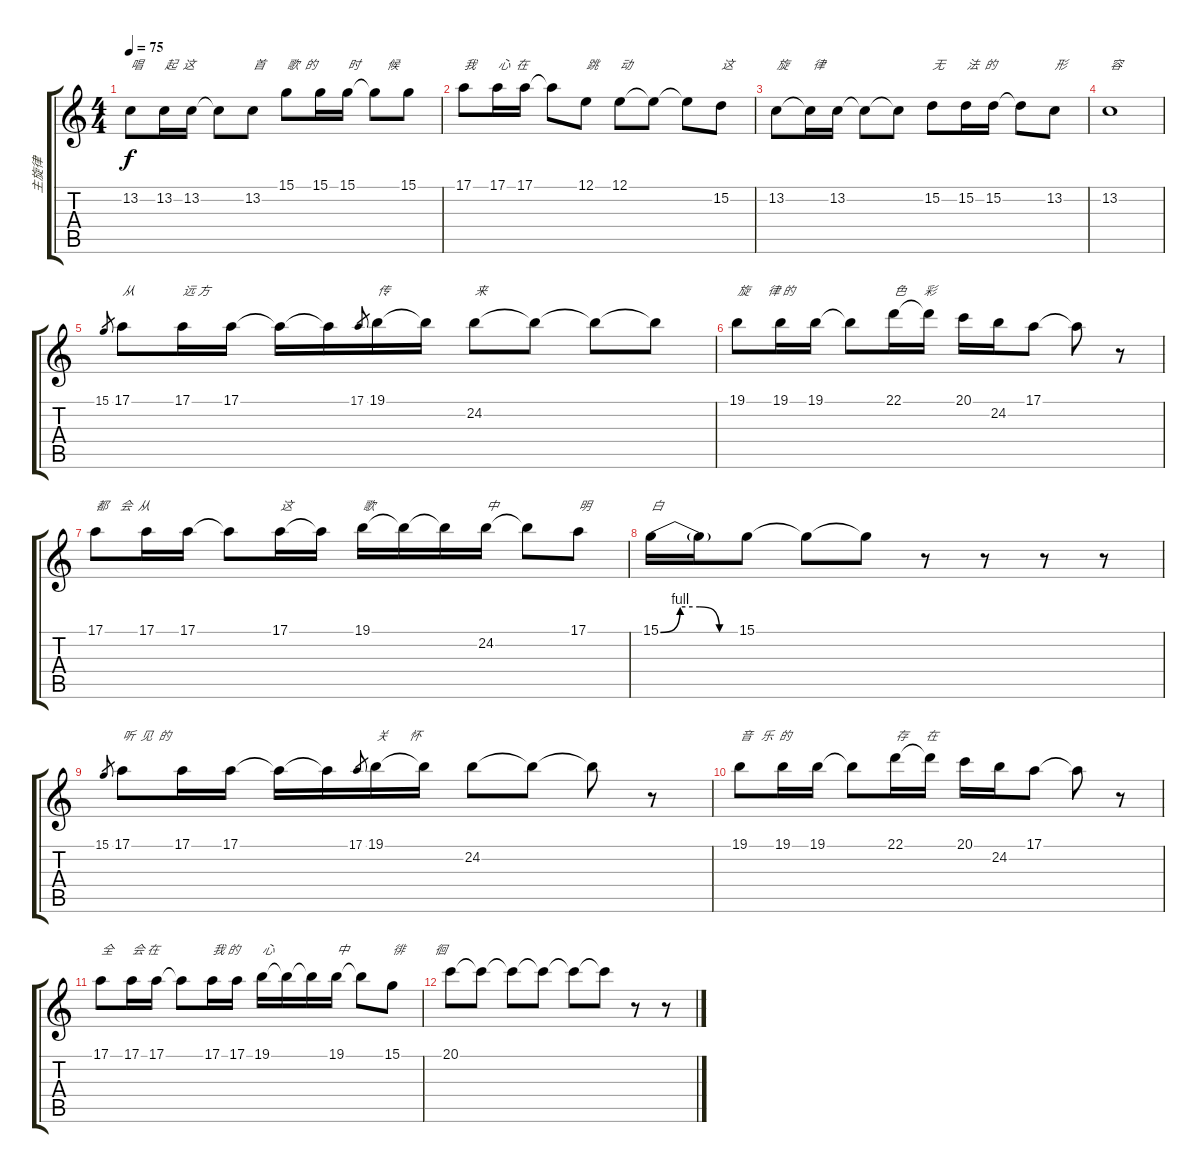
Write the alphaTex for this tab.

\track ("主旋律" "主旋律") {instrument viola}
\staff {score tabs}
\tuning (E4 B3 G3 D3 A2 E2) {hide}
\ts (4 4)
\tempo 75
\clef g2
\ks c
13.2.8{txt "唱" dy f} 13.2.16{txt "起  这"} 13.2.16 13.2{t}.8 13.2.8{txt "首"} 15.1.8{txt "歌  的"} 15.1.16 15.1.16{txt "时         候"} 15.1{t}.8 15.1.8 |
17.1.8{txt "我"} 17.1.16{txt "心  在"} 17.1.16 17.1{t}.8 12.1.8{txt "跳"} 12.1.8{txt "动"} 12.1{t}.8 12.1{t}.8 15.2.8{txt "这"} |
13.2.8{txt "旋        律 "} 13.2{t}.16 13.2.16 13.2{t}.8 13.2{t}.8 15.2.8{txt "无"} 15.2.16{txt "法  的"} 15.2.16 15.2{t}.8 13.2.8{txt "形"} |
13.2.1{txt "容"} |
15.1.8{gr} 17.1.8{txt "从"} 17.1.16{txt "远 方"} 17.1.16 17.1{t}.16 17.1{t}.16 17.1.8{gr} 19.1.16{txt "传"} 19.1{t}.16 24.2.8{txt "来"} 24.2{t}.8 24.2{t}.8 24.2{t}.8 |
19.1.8{txt "旋      律 的"} 19.1.16 19.1.16 19.1{t}.8 22.1.16{txt "色      彩"} 22.1{t}.16 20.1.16 24.2.16 17.1.8 17.1{t}.8 r.8 |
17.1.8{txt "都    会  从"} 17.1.16 17.1.16 17.1{t}.8 17.1.16{txt "这"} 17.1{t}.16 19.1.16{txt "歌"} 19.1{t}.16 19.1{t}.16 24.2.16{txt "中"} 24.2{t}.8 17.1.8{txt "明"} |
15.1{be (custom 0 0 15 4 30 4 45 0 60 0)}.16{txt "白"} 15.1{t}.16 15.1.8 15.1{t}.8 15.1{t}.8 r.8 r.8 r.8 r.8 |
15.1.8{gr} 17.1.8{txt "听  见  的"} 17.1.16 17.1.16 17.1{t}.16 17.1{t}.16 17.1.8{gr} 19.1.16{txt "关       怀"} 19.1{t}.16 24.2.8 24.2{t}.8 24.2{t}.8 r.8 |
19.1.8{txt "音   乐  的"} 19.1.16 19.1.16 19.1{t}.8 22.1.16{txt "存      在"} 22.1{t}.16 20.1.16 24.2.16 17.1.8 17.1{t}.8 r.8 |
17.1.8{txt "全"} 17.1.16{txt "会 在"} 17.1.16 17.1{t}.8 17.1.16{txt "我 的"} 17.1.16 19.1.16{txt "心"} 19.1{t}.16 19.1{t}.16 19.1.16{txt "中"} 19.1{t}.8 15.1.8{txt "徘          徊"} |
20.1.8 20.1{t}.8 20.1{t}.8 20.1{t}.8 20.1{t}.8 20.1{t}.8 r.8 r.8
